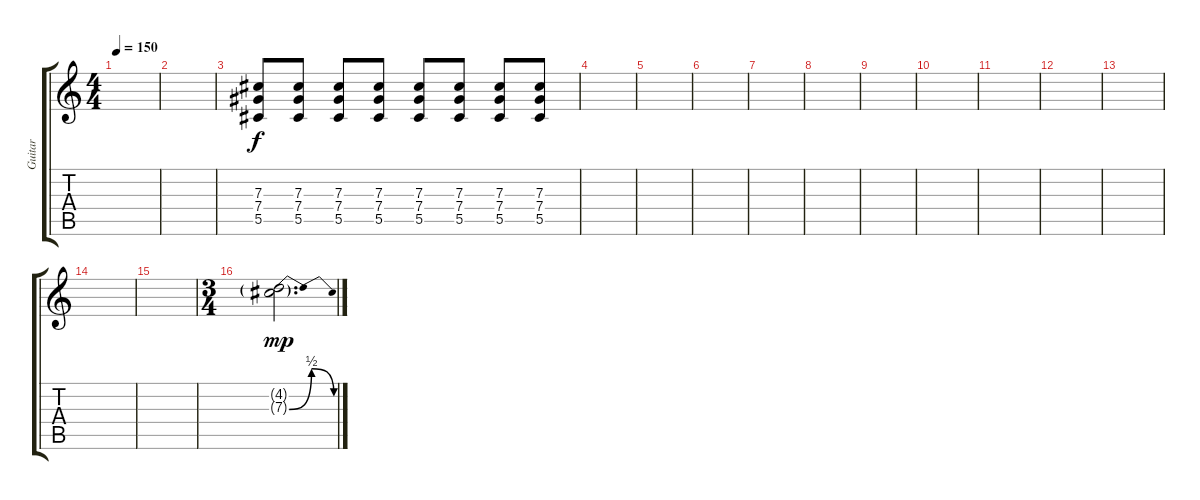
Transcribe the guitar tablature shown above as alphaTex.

\track ("Guitar" "Guitar") {instrument distortionguitar}
\staff {score tabs}
\tuning (Eb4 Bb3 Gb3 Db3 Ab2 Db2) {hide}
\ts (4 4)
\tempo 150
\clef g2
\ks c
|
|
(7.3 7.4 5.5).8 (7.3 7.4 5.5).8 (7.3 7.4 5.5).8 (7.3 7.4 5.5).8 (7.3 7.4 5.5).8 (7.3 7.4 5.5).8 (7.3 7.4 5.5).8 (7.3 7.4 5.5).8 |
|
|
|
|
|
|
|
|
|
|
|
|
\ts (3 4)
(4.2{g} 7.3{be (bendrelease 0 0 15 2 15 2 60 0) g}).2{d dy mp}
